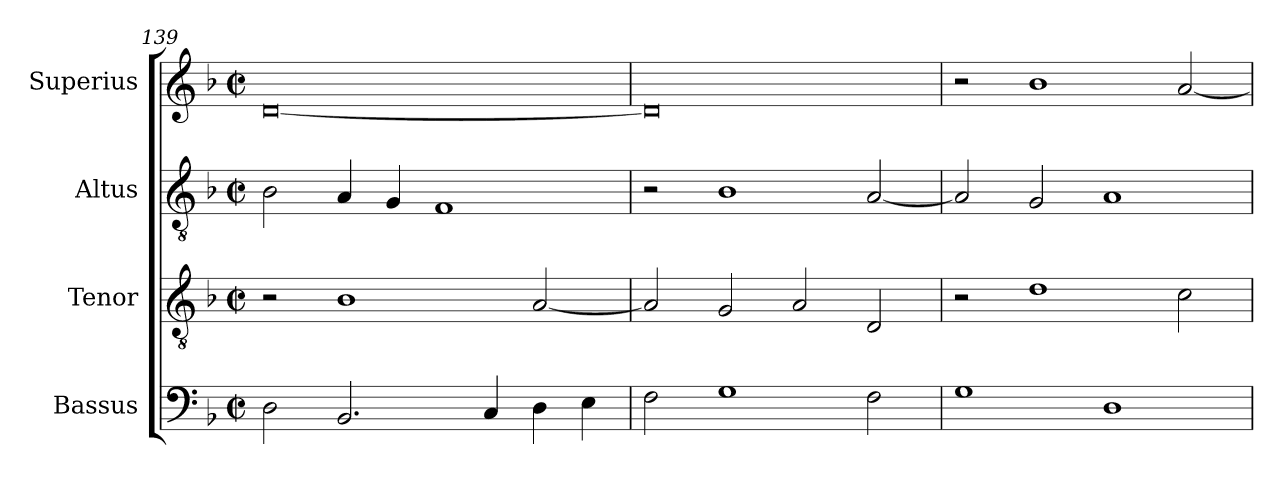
**kern	**kern	**kern	**kern
*part4	*part3	*part2	*part1
*staff4	*staff3	*staff2	*staff1
*I"Bassus	*I"Tenor	*I"Altus	*I"Superius
*I'B.	*I'T.	*	*I'S.
*clefF4	*clefGv2	*clefGv2	*clefG2
*	*ITrd7c12	*ITrd7c12	*
*k[b-]	*k[b-]	*k[b-]	*k[b-]
*F:	*F:	*F:	*F:
*M2/2	*M2/2	*M2/2	*M2/2
*met(c|)	*met(c|)	*met(c|)	*met(c|)
=139	=139	=139	=139
2Di\	2r	2BB-i\	[<0di
2.BB-i/	1BB-i	4AAi/	.
.	.	4GGi/	.
.	.	1FFi	.
4Ci/	.	.	.
4Di\	[<2AAi/	.	.
4Ei\	.	.	.
=140	=140	=140	=140
2Fi\	2AAi/]	2r	0di]
1Gi	2GGi/	1BB-i	.
.	2AAi/	.	.
2Fi\	2DDi/	[<2AAi/	.
!!LO:LB:g=z
=141	=141	=141	=141
1Gi	2r	2AAi/]	2r
.	1Di	2GGi/	1b-i
1Di	.	1AAi	.
.	2Ci\	.	[<2ai/
=	=	=	=
*-	*-	*-	*-
